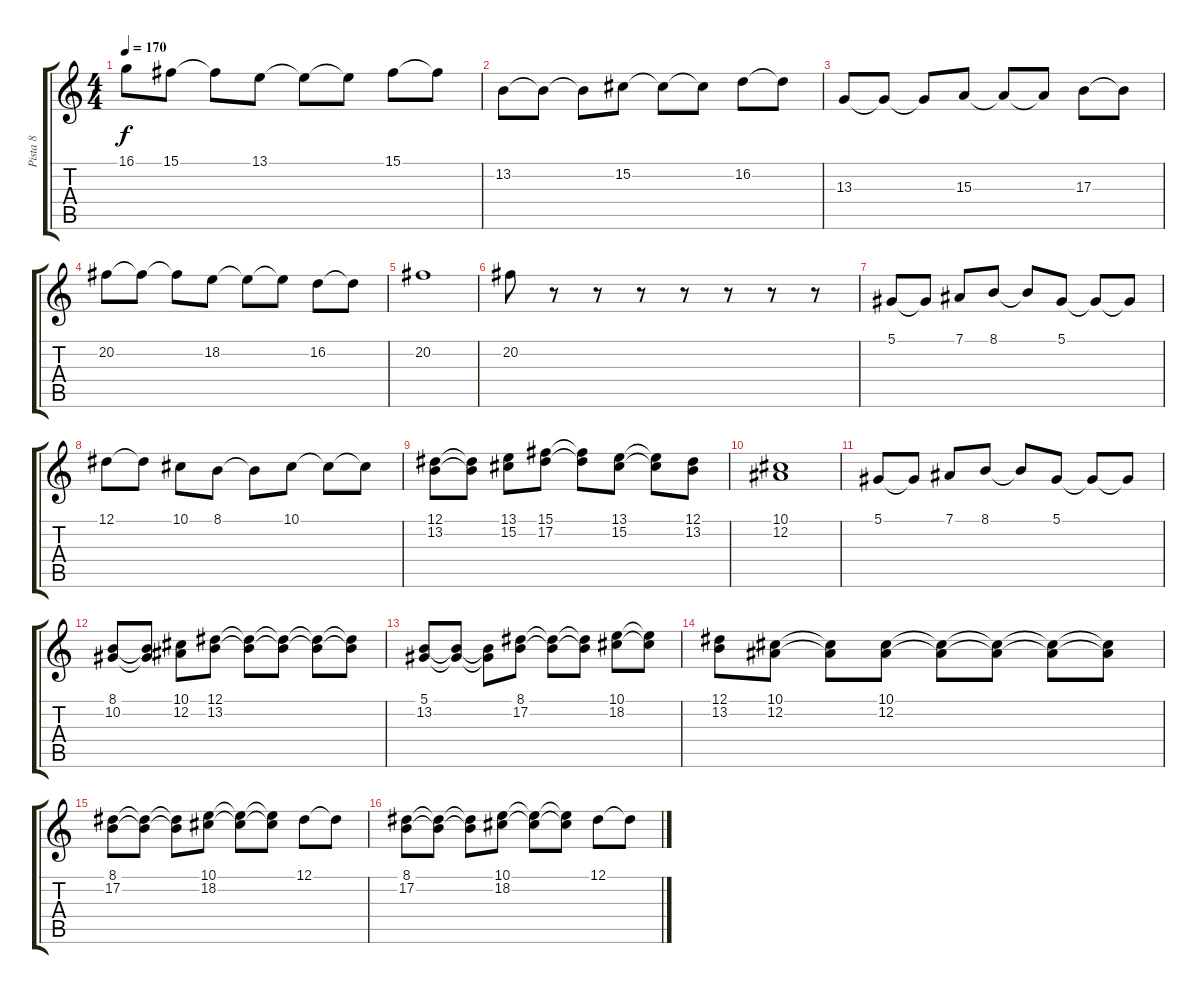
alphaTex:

\track ("Pista 8" "Pista 8") {instrument lead6voice}
\staff {score tabs}
\tuning (Eb4 Bb3 Gb3 Db3 Ab2 Eb2) {hide}
\ts (4 4)
\tempo 170
\clef g2
\ks c
16.1.8{dy f} 15.1.8 15.1{t}.8 13.1.8 13.1{t}.8 13.1{t}.8 15.1.8 15.1{t}.8 |
13.2.8 13.2{t}.8 13.2{t}.8 15.2.8 15.2{t}.8 15.2{t}.8 16.2.8 16.2{t}.8 |
13.3.8 13.3{t}.8 13.3{t}.8 15.3.8 15.3{t}.8 15.3{t}.8 17.3.8 17.3{t}.8 |
20.2.8 20.2{t}.8 20.2{t}.8 18.2.8 18.2{t}.8 18.2{t}.8 16.2.8 16.2{t}.8 |
20.2.1 |
20.2.8 r.8 r.8 r.8 r.8 r.8 r.8 r.8 |
5.1.8 5.1{t}.8 7.1.8 8.1.8 8.1{t}.8 5.1.8 5.1{t}.8 5.1{t}.8 |
12.1.8 12.1{t}.8 10.1.8 8.1.8 8.1{t}.8 10.1.8 10.1{t}.8 10.1{t}.8 |
(12.1 13.2).8 (12.1{t} 13.2{t}).8 (13.1 15.2).8 (15.1 17.2).8 (15.1{t} 17.2{t}).8 (13.1 15.2).8 (13.1{t} 15.2{t}).8 (12.1 13.2).8 |
(10.1 12.2).1 |
5.1.8 5.1{t}.8 7.1.8 8.1.8 8.1{t}.8 5.1.8 5.1{t}.8 5.1{t}.8 |
(8.1 10.2).8 (8.1{t} 10.2{t}).8 (10.1 12.2).8 (12.1 13.2).8 (12.1{t} 13.2{t}).8 (12.1{t} 13.2{t}).8 (12.1{t} 13.2{t}).8 (12.1{t} 13.2{t}).8 |
(5.1 13.2).8 (5.1{t} 13.2{t}).8 (5.1{t} 13.2{t}).8 (8.1 17.2).8 (8.1{t} 17.2{t}).8 (8.1{t} 17.2{t}).8 (10.1 18.2).8 (10.1{t} 18.2{t}).8 |
(12.1 13.2).8 (10.1 12.2).8 (10.1{t} 12.2{t}).8 (10.1 12.2).8 (10.1{t} 12.2{t}).8 (10.1{t} 12.2{t}).8 (10.1{t} 12.2{t}).8 (10.1{t} 12.2{t}).8 |
(8.1 17.2).8 (8.1{t} 17.2{t}).8 (8.1{t} 17.2{t}).8 (10.1 18.2).8 (10.1{t} 18.2{t}).8 (10.1{t} 18.2{t}).8 12.1.8 12.1{t}.8 |
(8.1 17.2).8 (8.1{t} 17.2{t}).8 (8.1{t} 17.2{t}).8 (10.1 18.2).8 (10.1{t} 18.2{t}).8 (10.1{t} 18.2{t}).8 12.1.8 12.1{t}.8
